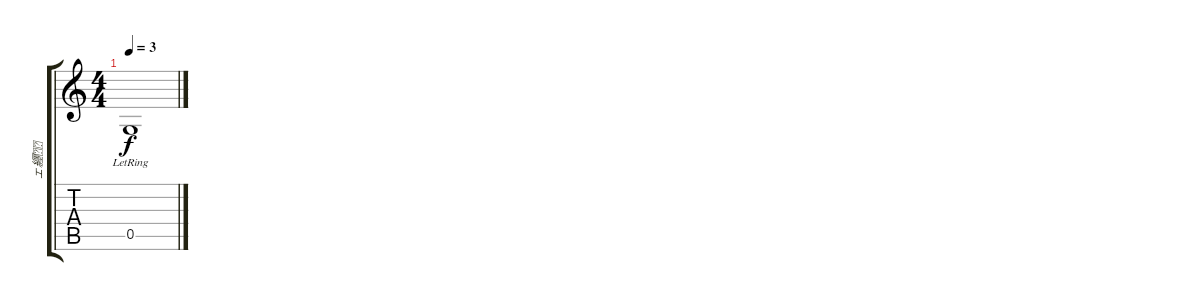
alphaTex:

\track ("ェ纒" "ェ纒") {instrument acousticguitarnylon}
\staff {score tabs}
\tuning (D4 A3 F3 C3 G2 D2) {hide}
\ts (4 4)
\tempo 3
\clef g2
\ks c
0.5{lr}.1{dy f}
